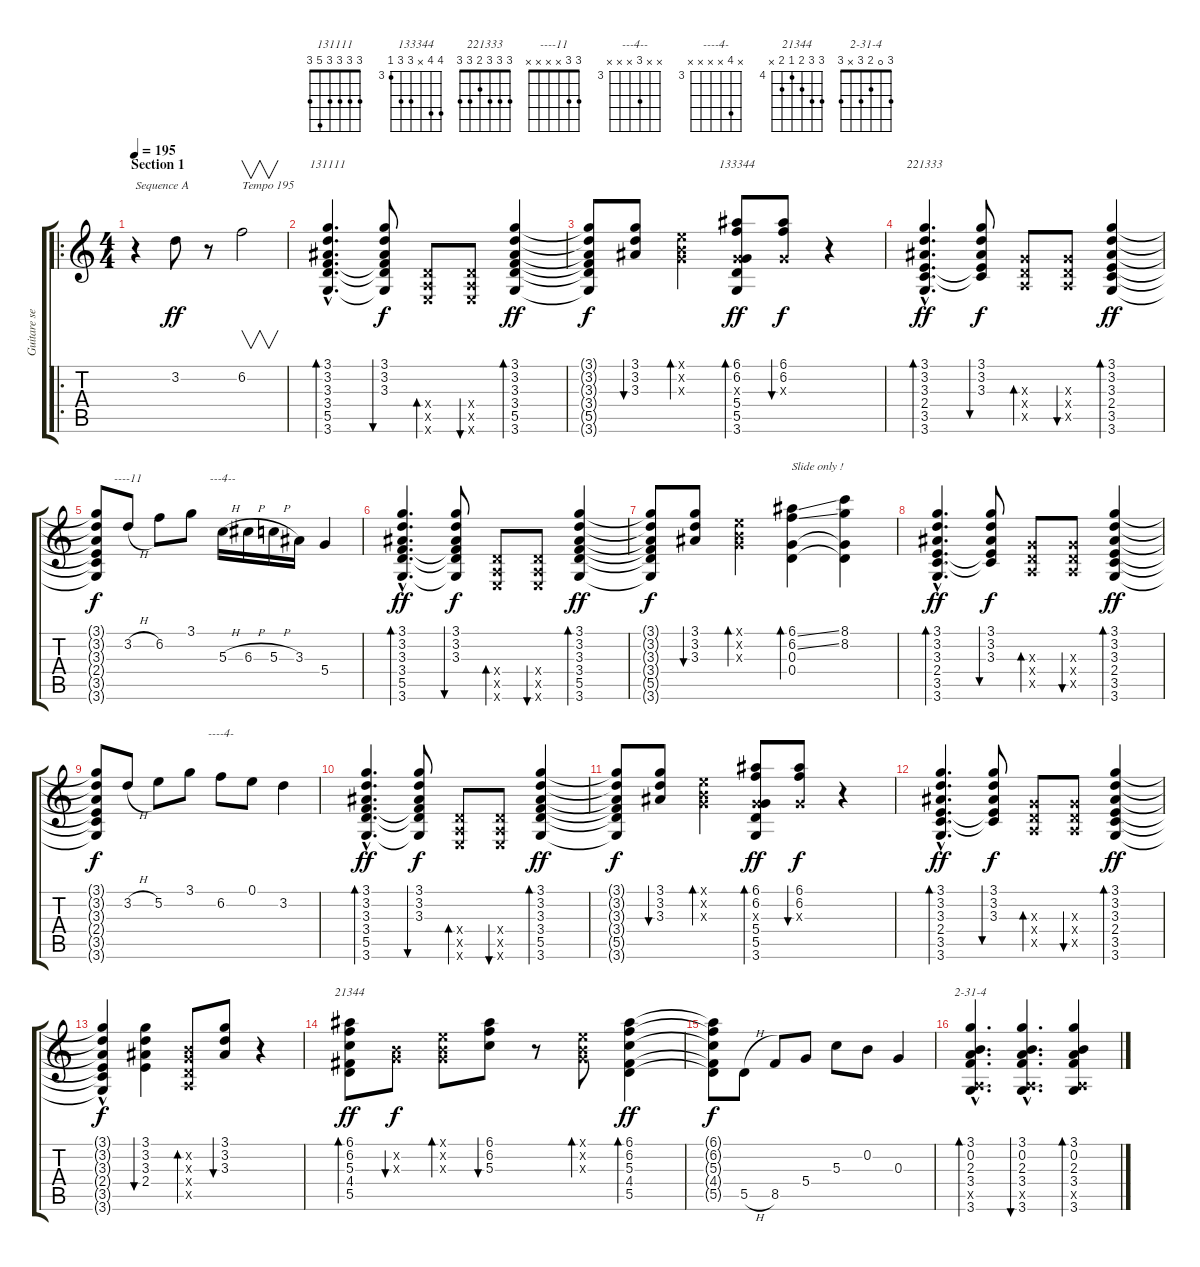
\track ("Guitare septembre 2001" "Guitare se") {instrument acousticguitarnylon}
\staff {score tabs}
\tuning (E4 B3 G3 D3 A2 E2) {hide}
\chord ("131111" 3 3 3 3 5 3)
\chord ("133344" 6 6 x 5 5 3) {firstfret 3}
\chord ("221333" 3 3 3 2 3 3)
\chord ("----11" 3 3 x x x x)
\chord ("---4--" x x 5 x x x) {firstfret 3}
\chord ("----4-" x 6 x x x x) {firstfret 3}
\chord ("21344" 6 6 5 4 5 x) {firstfret 4}
\chord ("2-31-4" 3 0 2 3 x 3)
\ro
\ts (4 4)
\section ("" "Section 1")
\tempo 195
\clef g2
\ks c
r.4{txt "Sequence A" dy ff instrument acousticguitarnylon} 3.2.8 r.8 6.2.2{v txt "Tempo 195"} |
(3.1{hac} 3.2{hac} 3.3{hac} 3.4{hac} 5.5{hac} 3.6{hac}).4{d bd 30 ch "131111"} (3.1 3.2 3.3 3.4{t} 5.5{t} 3.6{t}).8{bu 30 dy f} (0.4{x} 0.5{x} 0.6{x}).8{bd 30} (0.4{x} 0.5{x} 0.6{x}).8{bu 30} (3.1 3.2 3.3 3.4 5.5 3.6).4{bd 30 dy ff} |
(3.1{t} 3.2{t} 3.3{t} 3.4{t} 5.5{t} 3.6{t}).8{dy f} (3.1 3.2 3.3).8{bu 30} (0.1{x} 0.2{x} 0.3{x}).4{bd 30} (6.1 6.2 0.3{x} 5.4 5.5 3.6).8{bd 30 ch "133344" dy ff} (6.1 6.2 0.3{x}).8{bu 30 dy f} r.4 |
(3.1{hac} 3.2{hac} 3.3{hac} 2.4{hac} 3.5{hac} 3.6{hac}).4{d bd 30 ch "221333" dy ff} (3.1 3.2 3.3 2.4{t} 3.5{t}).8{bu 30 dy f} (0.3{x} 0.4{x} 0.5{x}).8{bd 30} (0.3{x} 0.4{x} 0.5{x}).8{bu 30} (3.1 3.2 3.3 2.4 3.5 3.6).4{bd 30 dy ff} |
(3.1{t} 3.2{t} 3.3{t} 2.4{t} 3.5{t} 3.6{t}).8{dy f} 3.2{h}.8{ch "----11"} 6.2.8 3.1.8 5.3{h}.16{ch "---4--"} 6.3{h}.16 5.3{h}.16 3.3.16 5.4.4 |
(3.1{hac} 3.2{hac} 3.3{hac} 3.4{hac} 5.5{hac} 3.6{hac}).4{d bd 30 dy ff} (3.1 3.2 3.3 3.4{t} 5.5{t} 3.6{t}).8{bu 30 dy f} (0.4{x} 0.5{x} 0.6{x}).8{bd 30} (0.4{x} 0.5{x} 0.6{x}).8{bu 30} (3.1 3.2 3.3 3.4 5.5 3.6).4{bd 30 dy ff} |
(3.1{t} 3.2{t} 3.3{t} 3.4{t} 5.5{t} 3.6{t}).8{dy f} (3.1 3.2 3.3).8{bu 30} (0.1{x} 0.2{x} 0.3{x}).4{bd 30} (6.1{ss} 6.2{ss} 0.3 0.4).4{bd 30 txt "Slide only !"} (8.1 8.2 0.3{t} 0.4{t}).4 |
(3.1{hac} 3.2{hac} 3.3{hac} 2.4{hac} 3.5{hac} 3.6{hac}).4{d bd 30 dy ff} (3.1 3.2 3.3 2.4{t} 3.5{t}).8{bu 30 dy f} (0.3{x} 0.4{x} 0.5{x}).8{bd 30} (0.3{x} 0.4{x} 0.5{x}).8{bu 30} (3.1 3.2 3.3 2.4 3.5 3.6).4{bd 30 dy ff} |
(3.1{t} 3.2{t} 3.3{t} 2.4{t} 3.5{t} 3.6{t}).8{dy f} 3.2{h}.8 5.2.8 3.1.8 6.2.8{ch "----4-"} 0.1.8 3.2.4 |
(3.1{hac} 3.2{hac} 3.3{hac} 3.4{hac} 5.5{hac} 3.6{hac}).4{d bd 30 dy ff} (3.1 3.2 3.3 3.4{t} 5.5{t} 3.6{t}).8{bu 30 dy f} (0.4{x} 0.5{x} 0.6{x}).8{bd 30} (0.4{x} 0.5{x} 0.6{x}).8{bu 30} (3.1 3.2 3.3 3.4 5.5 3.6).4{bd 30 dy ff} |
(3.1{t} 3.2{t} 3.3{t} 3.4{t} 5.5{t} 3.6{t}).8{dy f} (3.1 3.2 3.3).8{bu 30} (0.1{x} 0.2{x} 0.3{x}).4{bd 30} (6.1 6.2 0.3{x} 5.4 5.5 3.6).8{bd 30 dy ff} (6.1 6.2 0.3{x}).8{bu 30 dy f} r.4 |
(3.1{hac} 3.2{hac} 3.3{hac} 2.4{hac} 3.5{hac} 3.6{hac}).4{d bd 30 dy ff} (3.1 3.2 3.3 2.4{t} 3.5{t}).8{bu 30 dy f} (0.3{x} 0.4{x} 0.5{x}).8{bd 30} (0.3{x} 0.4{x} 0.5{x}).8{bu 30} (3.1 3.2 3.3 2.4 3.5 3.6).4{bd 30 dy ff} |
(3.1{t} 3.2{t} 3.3{hac t} 2.4{t} 3.5{t} 3.6{t}).4{dy f} (3.1 3.2 3.3 2.4).4{bu 30} (0.2{x} 0.3{x} 0.4{x} 0.5{x}).8{bd 30} (3.1 3.2 3.3).8{bu 30} r.4 |
(6.1 6.2 5.3 4.4 5.5).8{bd 30 ch "21344" dy ff} (0.2{x} 0.3{x}).8{bu 30 dy f} (0.1{x} 0.2{x} 0.3{x}).8{bd 30} (6.1 6.2 5.3).8{bu 30} r.8 (0.1{x} 0.2{x} 0.3{x}).8{bd 30} (6.1 6.2 5.3 4.4 5.5).4{bd 30 dy ff} |
(6.1{t} 6.2{t} 5.3{t} 4.4{t} 5.5{t}).8{dy f} 5.5{h}.8 8.5.8 5.4.8 5.3.8 0.2.8 0.3.4 |
(3.1{hac} 0.2{hac} 2.3{hac} 3.4{hac} 0.5{hac x} 3.6{hac}).4{d bd 30 ch "2-31-4"} (3.1{hac} 0.2{hac} 2.3{hac} 3.4{hac} 0.5{hac x} 3.6{hac}).4{d bu 30} (3.1 0.2 2.3 3.4 0.5{x} 3.6).4{bd 30}
